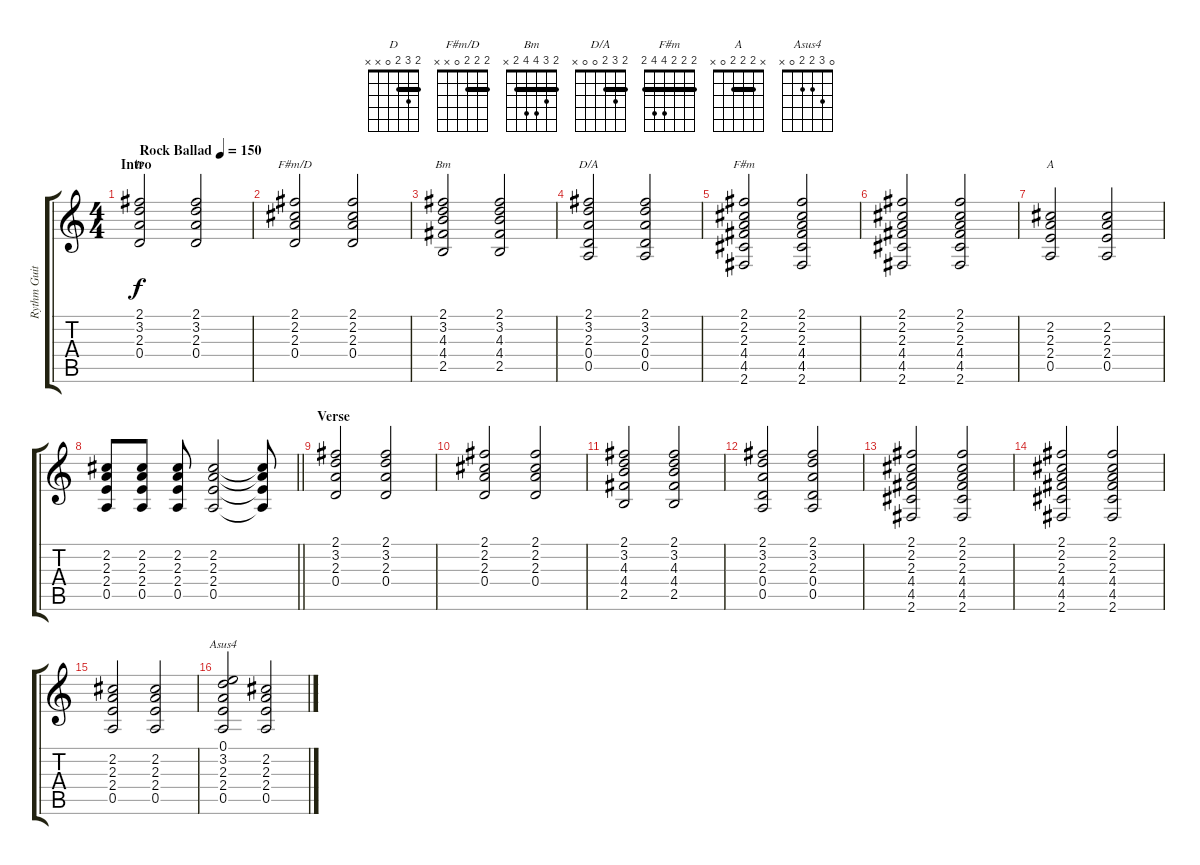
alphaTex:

\track ("Rythm Guitar" "Rythm Guit") {instrument acousticguitarsteel}
\staff {score tabs}
\tuning (E4 B3 G3 D3 A2 E2) {hide}
\chord ("D" 2 3 2 0 x x) {barre 2}
\chord ("F#m/D" 2 2 2 0 x x) {barre 2}
\chord ("Bm" 2 3 4 4 2 x) {barre 2}
\chord ("D/A" 2 3 2 0 0 x) {barre 2}
\chord ("F#m" 2 2 2 4 4 2) {barre 2}
\chord ("A" x 2 2 2 0 x) {barre 2}
\chord ("Asus4" 0 3 2 2 0 x)
\ts (4 4)
\section ("" "Intro")
\tempo (150 "Rock Ballad")
\clef g2
\ks c
(2.1 3.2 2.3 0.4).2{ch "D" dy f instrument acousticguitarsteel} (2.1 3.2 2.3 0.4).2 |
(2.1 2.2 2.3 0.4).2{ch "F#m/D"} (2.1 2.2 2.3 0.4).2 |
(2.1 3.2 4.3 4.4 2.5).2{ch "Bm"} (2.1 3.2 4.3 4.4 2.5).2 |
(2.1 3.2 2.3 0.4 0.5).2{ch "D/A"} (2.1 3.2 2.3 0.4 0.5).2 |
(2.1 2.2 2.3 4.4 4.5 2.6).2{ch "F#m"} (2.1 2.2 2.3 4.4 4.5 2.6).2 |
(2.1 2.2 2.3 4.4 4.5 2.6).2 (2.1 2.2 2.3 4.4 4.5 2.6).2 |
(2.2 2.3 2.4 0.5).2{ch "A"} (2.2 2.3 2.4 0.5).2 |
\barLineRight lightlight
(2.2 2.3 2.4 0.5).8 (2.2 2.3 2.4 0.5).8 (2.2 2.3 2.4 0.5).8 (2.2 2.3 2.4 0.5).2 (2.2{t} 2.3{t} 2.4{t} 0.5{t}).8 |
\section ("" "Verse")
(2.1 3.2 2.3 0.4).2 (2.1 3.2 2.3 0.4).2 |
(2.1 2.2 2.3 0.4).2 (2.1 2.2 2.3 0.4).2 |
(2.1 3.2 4.3 4.4 2.5).2 (2.1 3.2 4.3 4.4 2.5).2 |
(2.1 3.2 2.3 0.4 0.5).2 (2.1 3.2 2.3 0.4 0.5).2 |
(2.1 2.2 2.3 4.4 4.5 2.6).2 (2.1 2.2 2.3 4.4 4.5 2.6).2 |
(2.1 2.2 2.3 4.4 4.5 2.6).2 (2.1 2.2 2.3 4.4 4.5 2.6).2 |
(2.2 2.3 2.4 0.5).2 (2.2 2.3 2.4 0.5).2 |
(0.1 3.2 2.3 2.4 0.5).2{ch "Asus4"} (2.2 2.3 2.4 0.5).2
